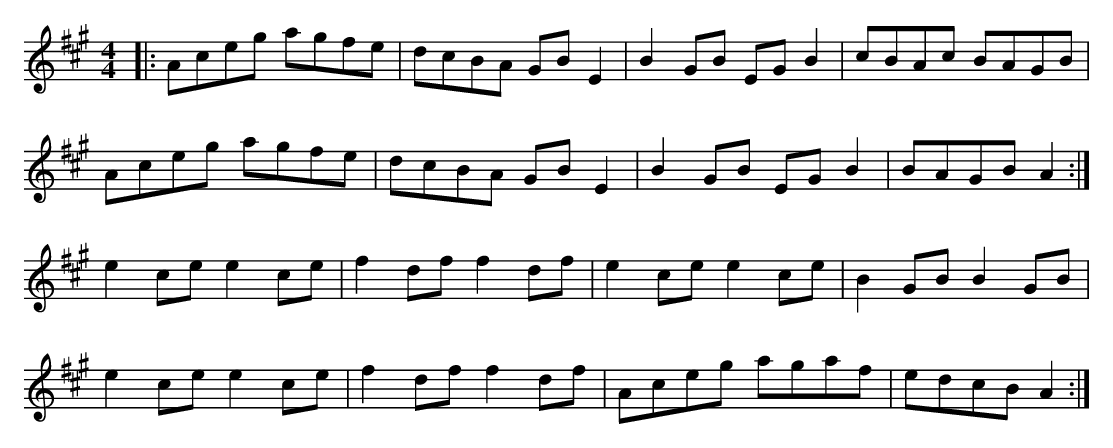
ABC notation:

X:1
M:4/4
K:A
|:Aceg agfe|dcBA GB E2|B2 GB EG B2|cBAc BAGB|
Aceg agfe|dcBA GB E2|B2 GB EG B2|BAGB A2:|
e2 ce e2 ce|f2 df f2 df|e2 ce e2 ce|B2 GB B2 GB|
e2 ce e2 ce|f2 df f2 df|Aceg agaf|edcB A2:|
